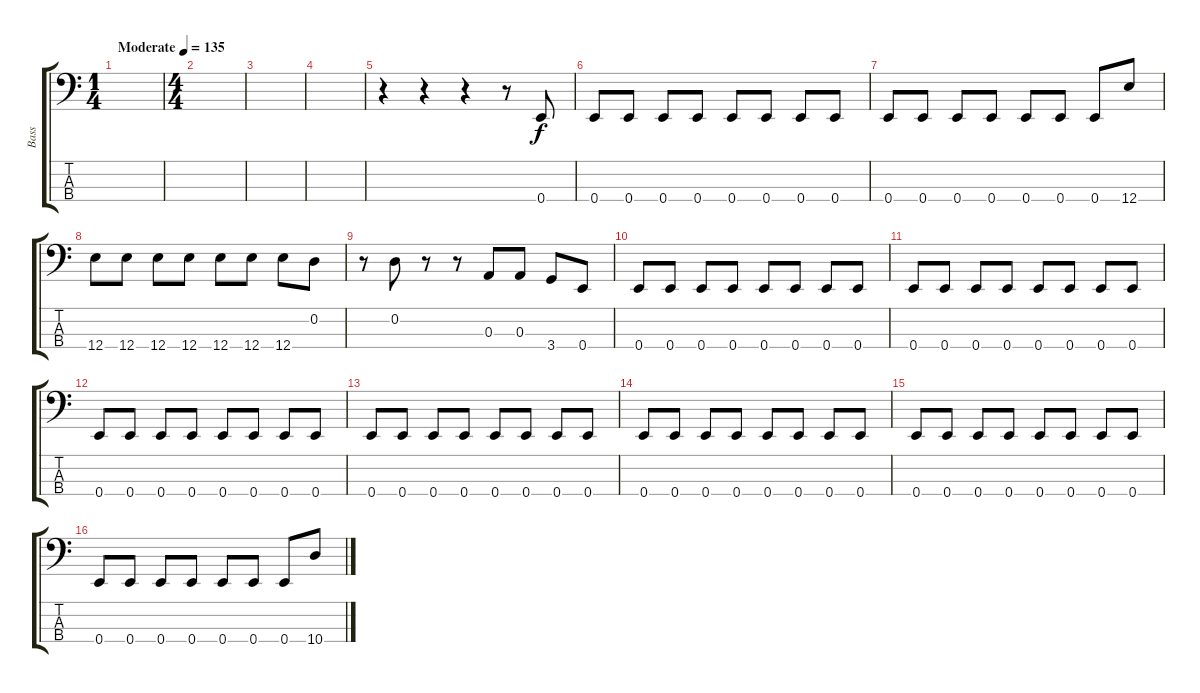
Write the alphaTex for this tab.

\track ("Bass" "Bass") {instrument electricbassfinger}
\staff {score tabs}
\tuning (G2 D2 A1 E1) {hide}
\ts (1 4)
\tempo (135 "Moderate")
\clef f4
\ks c
|
\ts (4 4)
|
|
|
r.4 r.4 r.4 r.8 0.4.8 |
0.4.8 0.4.8 0.4.8 0.4.8 0.4.8 0.4.8 0.4.8 0.4.8 |
0.4.8 0.4.8 0.4.8 0.4.8 0.4.8 0.4.8 0.4.8 12.4.8 |
12.4.8 12.4.8 12.4.8 12.4.8 12.4.8 12.4.8 12.4.8 0.2.8 |
r.8 0.2.8 r.8 r.8 0.3.8 0.3.8 3.4.8 0.4.8 |
0.4.8 0.4.8 0.4.8 0.4.8 0.4.8 0.4.8 0.4.8 0.4.8 |
0.4.8 0.4.8 0.4.8 0.4.8 0.4.8 0.4.8 0.4.8 0.4.8 |
0.4.8 0.4.8 0.4.8 0.4.8 0.4.8 0.4.8 0.4.8 0.4.8 |
0.4.8 0.4.8 0.4.8 0.4.8 0.4.8 0.4.8 0.4.8 0.4.8 |
0.4.8 0.4.8 0.4.8 0.4.8 0.4.8 0.4.8 0.4.8 0.4.8 |
0.4.8 0.4.8 0.4.8 0.4.8 0.4.8 0.4.8 0.4.8 0.4.8 |
0.4.8 0.4.8 0.4.8 0.4.8 0.4.8 0.4.8 0.4.8 10.4.8
